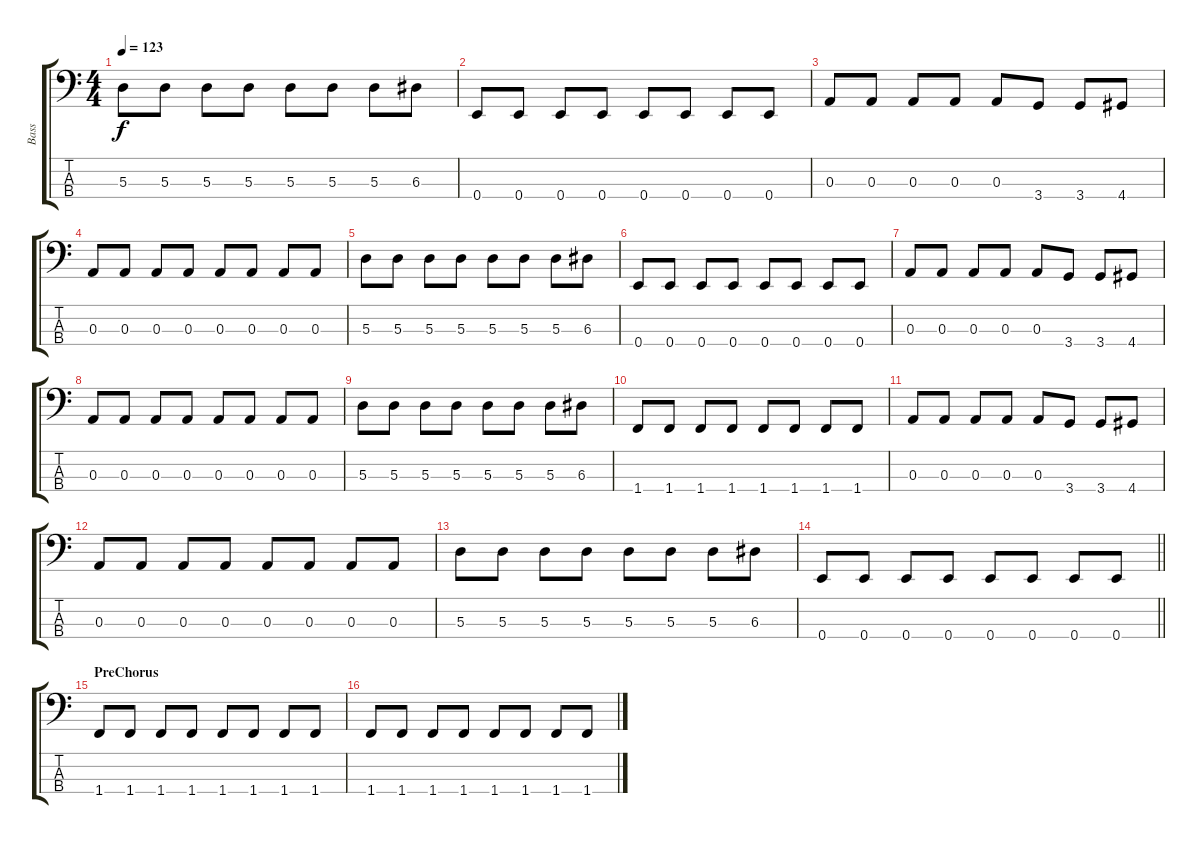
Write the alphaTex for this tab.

\track ("Bass" "Bass") {instrument electricbassfinger}
\staff {score tabs}
\tuning (G2 D2 A1 E1) {hide}
\ts (4 4)
\tempo 123
\clef f4
\ks c
5.3.8{dy f} 5.3.8 5.3.8 5.3.8 5.3.8 5.3.8 5.3.8 6.3.8 |
0.4.8 0.4.8 0.4.8 0.4.8 0.4.8 0.4.8 0.4.8 0.4.8 |
0.3.8 0.3.8 0.3.8 0.3.8 0.3.8 3.4.8 3.4.8 4.4.8 |
0.3.8 0.3.8 0.3.8 0.3.8 0.3.8 0.3.8 0.3.8 0.3.8 |
5.3.8 5.3.8 5.3.8 5.3.8 5.3.8 5.3.8 5.3.8 6.3.8 |
0.4.8 0.4.8 0.4.8 0.4.8 0.4.8 0.4.8 0.4.8 0.4.8 |
0.3.8 0.3.8 0.3.8 0.3.8 0.3.8 3.4.8 3.4.8 4.4.8 |
0.3.8 0.3.8 0.3.8 0.3.8 0.3.8 0.3.8 0.3.8 0.3.8 |
5.3.8 5.3.8 5.3.8 5.3.8 5.3.8 5.3.8 5.3.8 6.3.8 |
1.4.8 1.4.8 1.4.8 1.4.8 1.4.8 1.4.8 1.4.8 1.4.8 |
0.3.8 0.3.8 0.3.8 0.3.8 0.3.8 3.4.8 3.4.8 4.4.8 |
0.3.8 0.3.8 0.3.8 0.3.8 0.3.8 0.3.8 0.3.8 0.3.8 |
5.3.8 5.3.8 5.3.8 5.3.8 5.3.8 5.3.8 5.3.8 6.3.8 |
\barLineRight lightlight
0.4.8 0.4.8 0.4.8 0.4.8 0.4.8 0.4.8 0.4.8 0.4.8 |
\section ("" "PreChorus")
1.4.8 1.4.8 1.4.8 1.4.8 1.4.8 1.4.8 1.4.8 1.4.8 |
1.4.8 1.4.8 1.4.8 1.4.8 1.4.8 1.4.8 1.4.8 1.4.8
